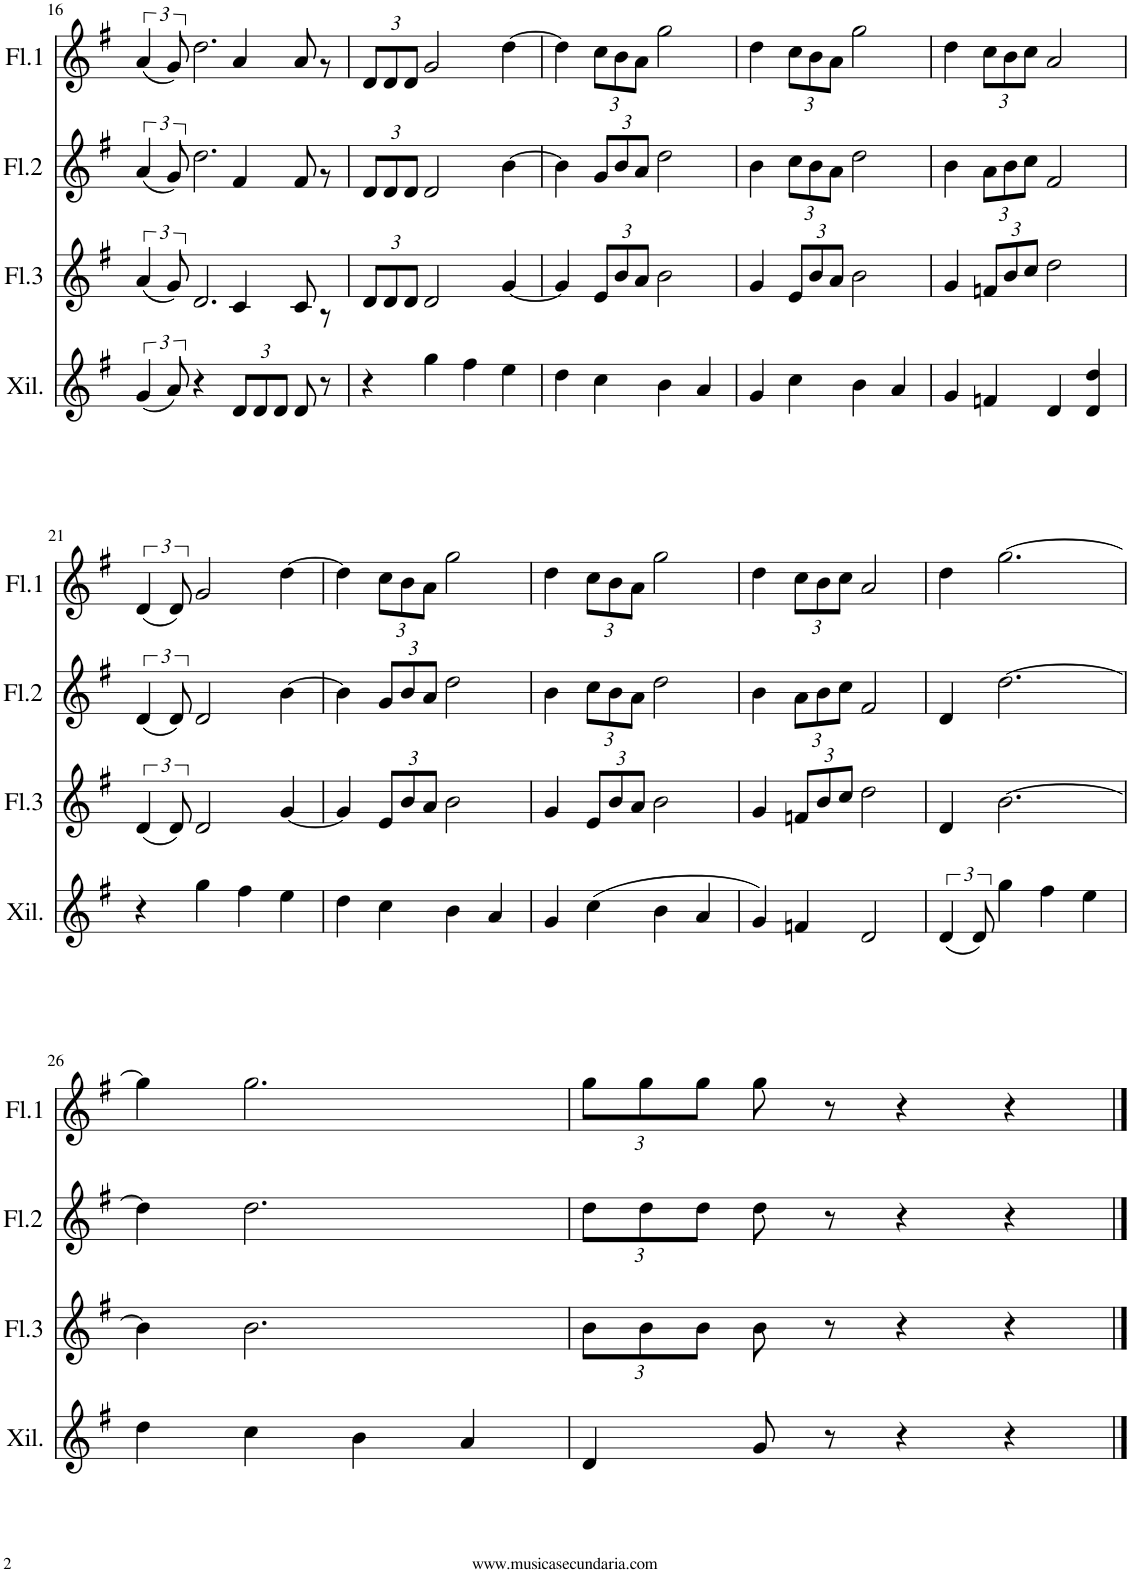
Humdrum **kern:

**kern	**kern	**kern	**kern
*part4	*part3	*part2	*part1
*staff4	*staff3	*staff2	*staff1
*I"Xil-Met	*I"Flauta 3	*I"Flauta 2	*I"Flauta 1
*I'Xil.	*I'Fl.3	*I'Fl.2	*I'Fl.1
!!LO:PB:g=z
*clefG2	*clefG2	*clefG2	*clefG2
*Trd-7c-12	*	*	*
*k[f#]	*k[f#]	*k[f#]	*k[f#]
*M4/4	*M4/4	*M4/4	*M4/4
=16	=16	=16	=16
*	*^	*^	*^
(6g/	(6a/	2ryy	(6a/	2ryy	(6a/	2ryy
12a/)	12g/)	.	12g/)	.	12g/)	.
4r	2.d/	.	2.dd\	.	2.dd\	.
*Xbrackettup	*	*	*	*	*	*
12d/L	.	4c/	.	4f#/	.	4a/
12d/	.	.	.	.	.	.
12d/J	.	.	.	.	.	.
8d/	.	8c/	.	8f#/	.	8a/
8r	.	8r	.	8r	.	8r
*	*v	*v	*	*	*v	*v
*	*	*v	*v	*
=17	=17	=17	=17
*	*Xbrackettup	*Xbrackettup	*Xbrackettup
4r	12d/L	12d/L	12d/L
.	12d/	12d/	12d/
.	12d/J	12d/J	12d/J
4gg\	2d/	2d/	2g/
4ff#\	.	.	.
4ee\	[4g/	[4b\	[4dd\
=18	=18	=18	=18
4dd\	4g/]	4b\]	4dd\]
4cc\	12e/L	12g/L	12cc\L
.	12b/	12b/	12b\
.	12a/J	12a/J	12a\J
4b\	2b\	2dd\	2gg\
4a/	.	.	.
=19	=19	=19	=19
4g/	4g/	4b\	4dd\
4cc\	12e/L	12cc\L	12cc\L
.	12b/	12b\	12b\
.	12a/J	12a\J	12a\J
4b\	2b\	2dd\	2gg\
4a/	.	.	.
=20	=20	=20	=20
4g/	4g/	4b\	4dd\
4fn/	12fn/L	12a\L	12cc\L
.	12b/	12b\	12b\
.	12cc/J	12cc\J	12cc\J
4d/	2dd\	2f#/	2a/
4d/ 4dd/	.	.	.
!!LO:LB:g=z
=21	=21	=21	=21
*	*brackettup	*brackettup	*brackettup
4r	(6d/	(6d/	(6d/
.	12d/)	12d/)	12d/)
4gg\	2d/	2d/	2g/
4ff#\	.	.	.
4ee\	[4g/	[4b\	[4dd\
=22	=22	=22	=22
4dd\	4g/]	4b\]	4dd\]
*	*Xbrackettup	*Xbrackettup	*Xbrackettup
4cc\	12e/L	12g/L	12cc\L
.	12b/	12b/	12b\
.	12a/J	12a/J	12a\J
4b\	2b\	2dd\	2gg\
4a/	.	.	.
=23	=23	=23	=23
4g/	4g/	4b\	4dd\
(4cc\	12e/L	12cc\L	12cc\L
.	12b/	12b\	12b\
.	12a/J	12a\J	12a\J
4b\	2b\	2dd\	2gg\
4a/	.	.	.
=24	=24	=24	=24
4g/)	4g/	4b\	4dd\
4fn/	12fn/L	12a\L	12cc\L
.	12b/	12b\	12b\
.	12cc/J	12cc\J	12cc\J
2d/	2dd\	2f#/	2a/
=25	=25	=25	=25
*brackettup	*	*	*
(6d/	4d/	4d/	4dd\
12d/)	.	.	.
4gg\	[2.b\	[2.dd\	[2.gg\
4ff#\	.	.	.
4ee\	.	.	.
!!LO:LB:g=z
=26	=26	=26	=26
4dd\	4b\]	4dd\]	4gg\]
4cc\	2.b\	2.dd\	2.gg\
4b\	.	.	.
4a/	.	.	.
=27	=27	=27	=27
4d/	12b\L	12dd\L	12gg\L
.	12b\	12dd\	12gg\
.	12b\J	12dd\J	12gg\J
8g/	8b\	8dd\	8gg\
8r	8r	8r	8r
4r	4r	4r	4r
4r	4r	4r	4r
==	==	==	==
*-	*-	*-	*-
